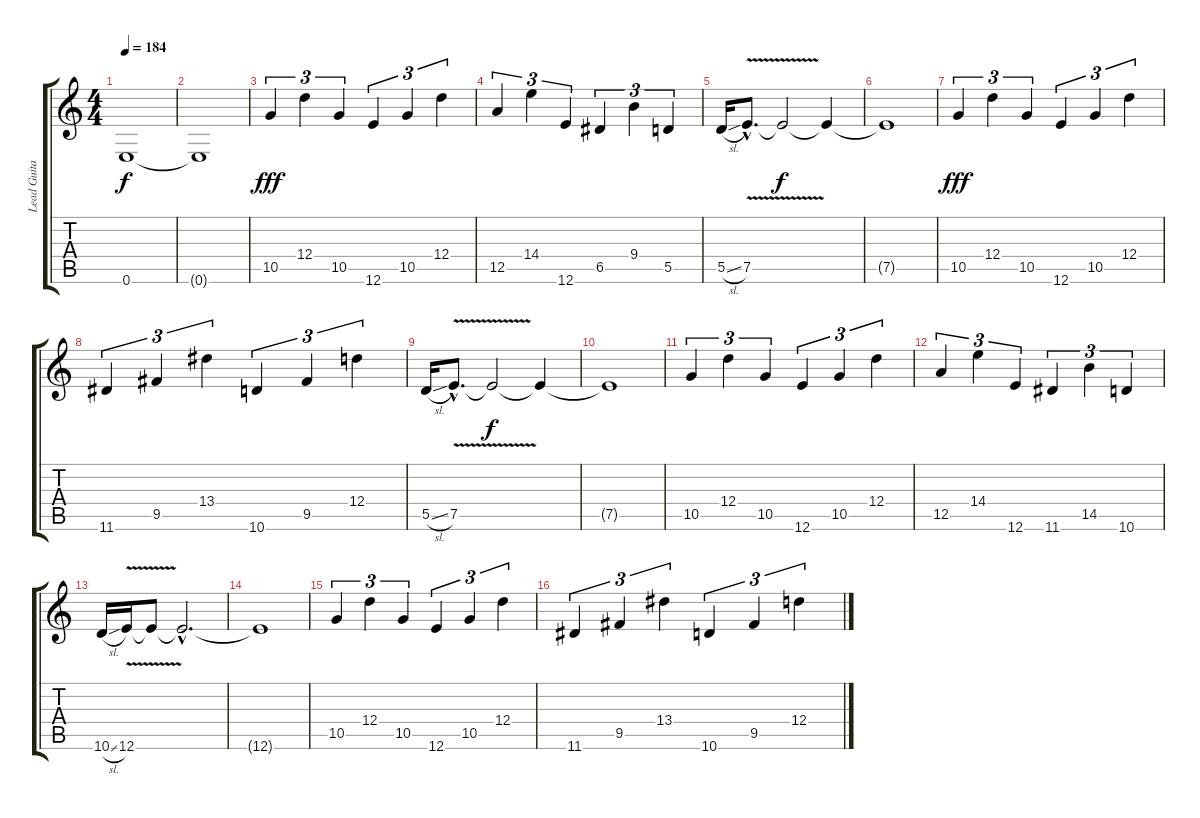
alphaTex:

\track ("Lead Guitar (Dave Mustaine)" "Lead Guita") {instrument distortionguitar}
\staff {score tabs}
\tuning (E4 B3 G3 D3 A2 E2) {hide}
\ts (4 4)
\tempo 184
\clef g2
\ks c
0.6{t}.1{dy f} |
0.6{t}.1 |
10.5.4{tu (3 2) dy fff} 12.4.4{tu (3 2)} 10.5.4{tu (3 2)} 12.6.4{tu (3 2)} 10.5.4{tu (3 2)} 12.4.4{tu (3 2)} |
12.5.4{tu (3 2)} 14.4.4{tu (3 2)} 12.6.4{tu (3 2)} 6.5.4{tu (3 2)} 9.4.4{tu (3 2)} 5.5.4{tu (3 2)} |
5.5{sl}.16 7.5{v hac}.8{d} 7.5{t}.2{dy f} 7.5{t}.4 |
7.5{t}.1 |
10.5.4{tu (3 2) dy fff} 12.4.4{tu (3 2)} 10.5.4{tu (3 2)} 12.6.4{tu (3 2)} 10.5.4{tu (3 2)} 12.4.4{tu (3 2)} |
11.6.4{tu (3 2)} 9.5.4{tu (3 2)} 13.4.4{tu (3 2)} 10.6.4{tu (3 2)} 9.5.4{tu (3 2)} 12.4.4{tu (3 2)} |
5.5{sl}.16 7.5{v hac}.8{d} 7.5{t}.2{dy f} 7.5{t}.4 |
7.5{t}.1 |
10.5.4{tu (3 2)} 12.4.4{tu (3 2)} 10.5.4{tu (3 2)} 12.6.4{tu (3 2)} 10.5.4{tu (3 2)} 12.4.4{tu (3 2)} |
12.5.4{tu (3 2)} 14.4.4{tu (3 2)} 12.6.4{tu (3 2)} 11.6.4{tu (3 2)} 14.5.4{tu (3 2)} 10.6.4{tu (3 2)} |
10.6{sl}.16 12.6{v}.16 12.6{t}.8 12.6{hac t}.2{d} |
12.6{t}.1 |
10.5.4{tu (3 2)} 12.4.4{tu (3 2)} 10.5.4{tu (3 2)} 12.6.4{tu (3 2)} 10.5.4{tu (3 2)} 12.4.4{tu (3 2)} |
11.6.4{tu (3 2)} 9.5.4{tu (3 2)} 13.4.4{tu (3 2)} 10.6.4{tu (3 2)} 9.5.4{tu (3 2)} 12.4.4{tu (3 2)}
